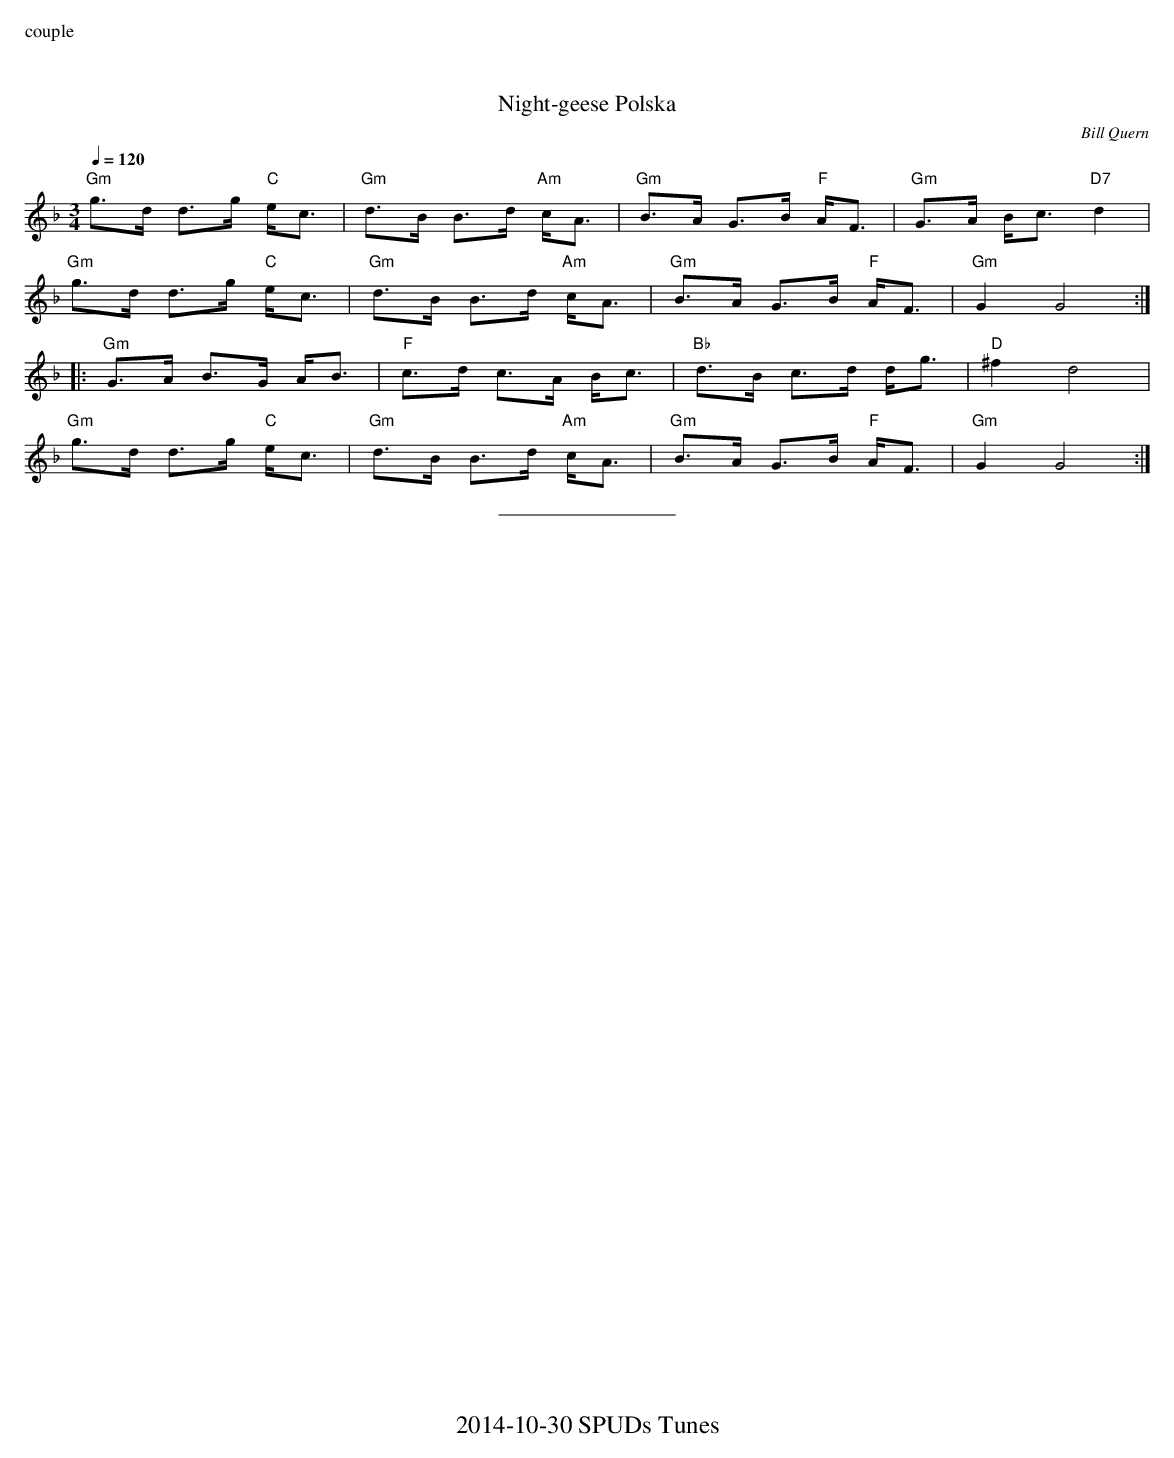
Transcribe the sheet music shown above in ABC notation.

X:1
%%text couple
T:Night-geese Polska
C:Bill Quern
M:3/4
Q:1/4=120
K:Dm
"Gm"g>d d>g "C"e<c|"Gm"d>B B>d "Am"c<A|"Gm"B>A G>B "F"A<F|"Gm"G>A B<c "D7"d2|
"Gm"g>d d>g "C"e<c|"Gm"d>B B>d "Am"c<A|"Gm"B>A G>B "F"A<F|"Gm"G2 G4:|
|:"Gm"G>A B>G A<B|"F"c>d c>A B<c|"Bb"d>B c>d d<g|"D"^f2 d4|
"Gm"g>d d>g "C"e<c|"Gm"d>B B>d "Am"c<A|"Gm"B>A G>B "F"A<F|"Gm"G2 G4:|
